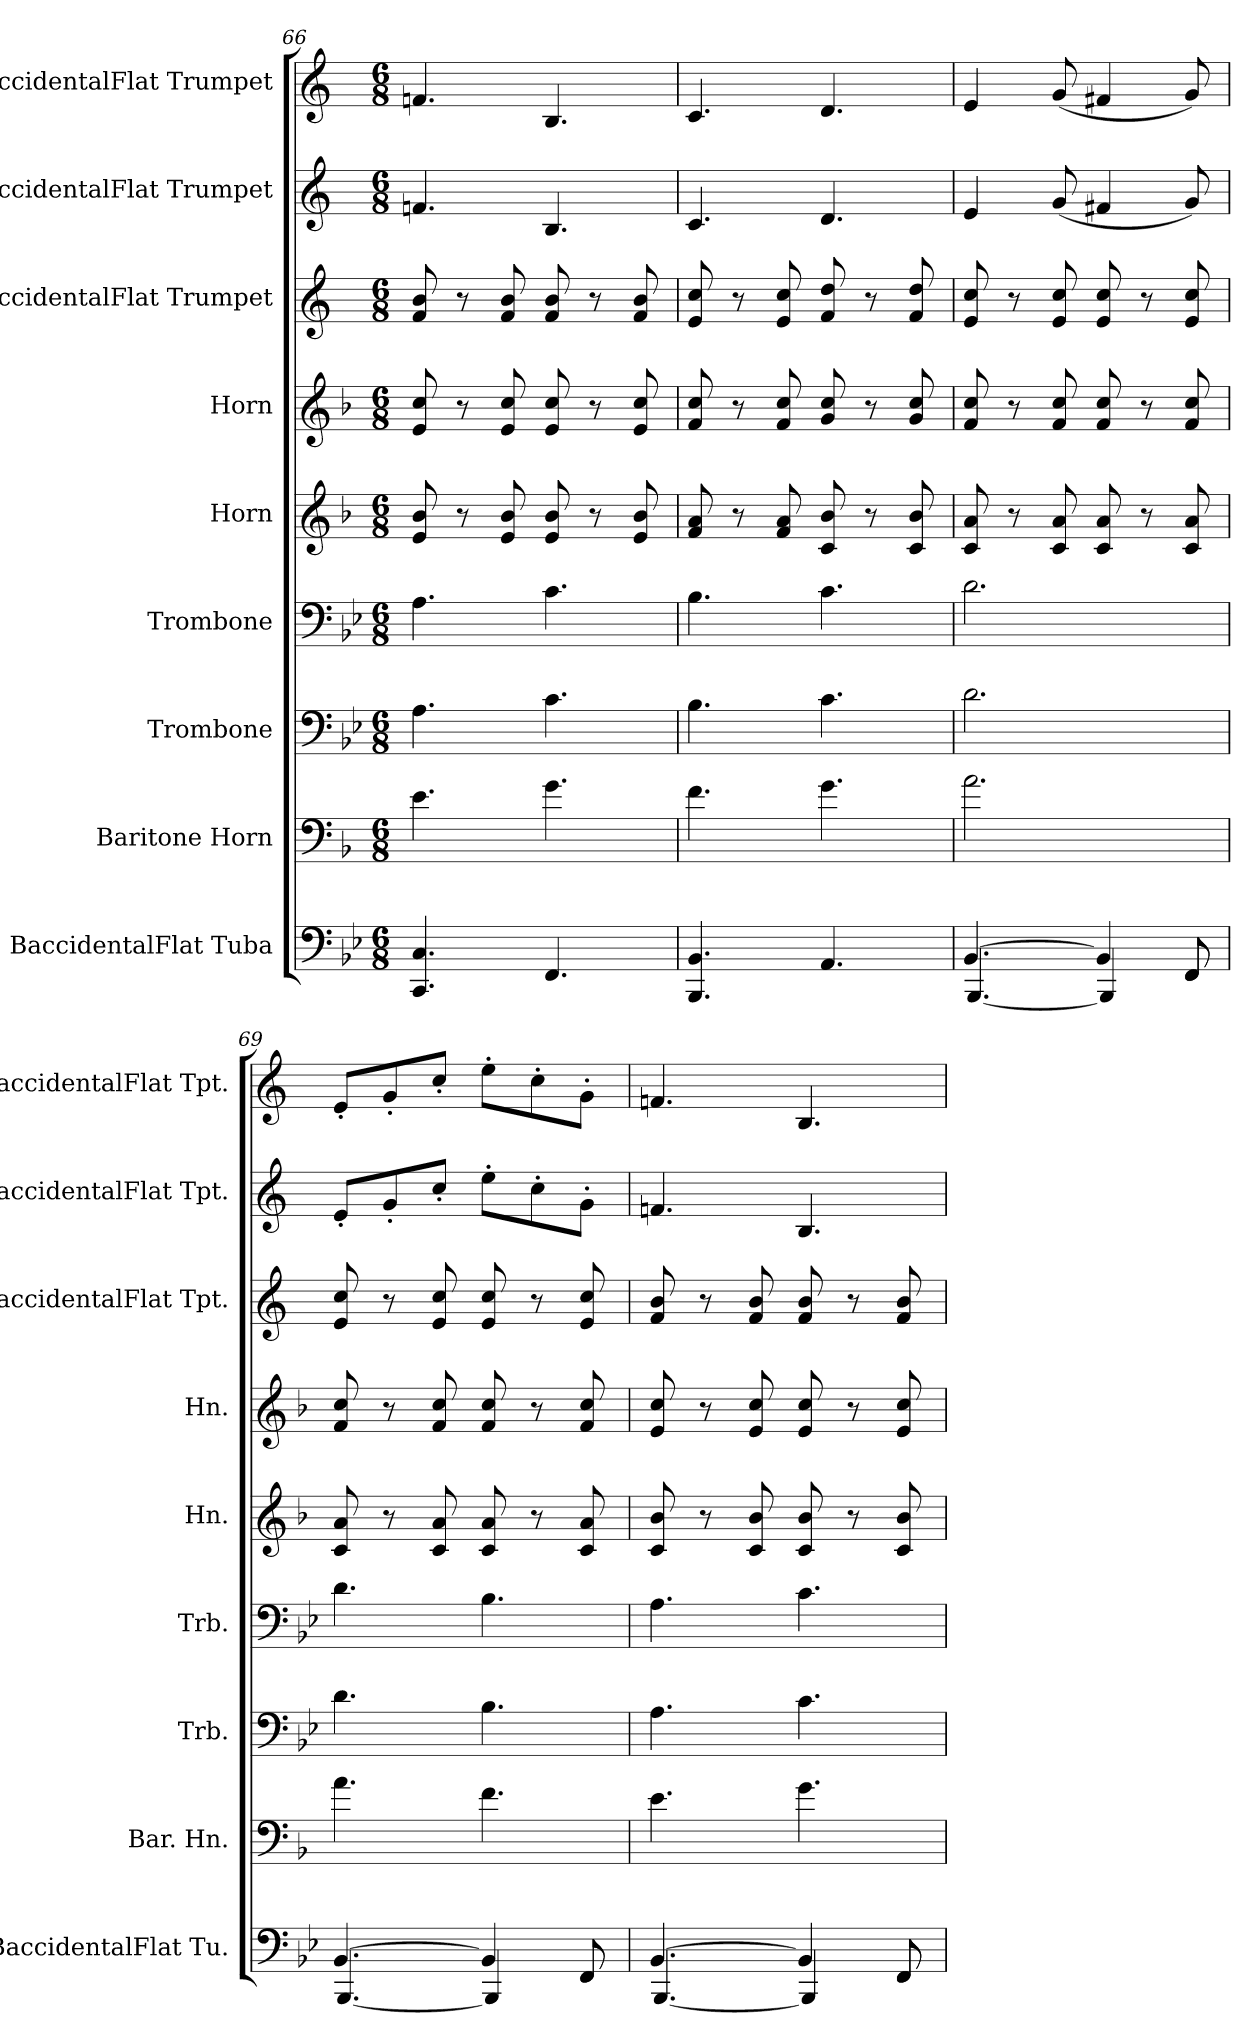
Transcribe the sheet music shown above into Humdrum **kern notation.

**kern	**kern	**kern	**kern	**kern	**kern	**kern	**kern	**kern
*part9	*part8	*part7	*part6	*part5	*part4	*part3	*part2	*part1
*staff9	*staff8	*staff7	*staff6	*staff5	*staff4	*staff3	*staff2	*staff1
*I"BaccidentalFlat Tuba	*I"Baritone Horn	*I"Trombone	*I"Trombone	*I"Horn	*I"Horn	*I"BaccidentalFlat Trumpet	*I"BaccidentalFlat Trumpet	*I"BaccidentalFlat Trumpet
*I'BaccidentalFlat Tu.	*I'Bar. Hn.	*I'Trb.	*I'Trb.	*I'Hn.	*I'Hn.	*I'BaccidentalFlat Tpt.	*I'BaccidentalFlat Tpt.	*I'BaccidentalFlat Tpt.
*clefF4	*clefF4	*clefF4	*clefF4	*clefG2	*clefG2	*clefG2	*clefG2	*clefG2
*	*ITrd4c7	*	*	*ITrd4c7	*ITrd4c7	*ITrd1c2	*ITrd1c2	*ITrd1c2
*k[b-e-]	*k[b-e-]	*k[b-e-]	*k[b-e-]	*k[b-e-]	*k[b-e-]	*k[b-e-]	*k[b-e-]	*k[b-e-]
*M6/8	*M6/8	*M6/8	*M6/8	*M6/8	*M6/8	*M6/8	*M6/8	*M6/8
=66	=66	=66	=66	=66	=66	=66	=66	=66
4.CC/ 4.C/	4.A\	4.A\	4.A\	8A/ 8e-/	8A/ 8f/	8e-/ 8a/	4.e-X/	4.e-X/
.	.	.	.	8r	8r	8r	.	.
.	.	.	.	8A/ 8e-/	8A/ 8f/	8e-/ 8a/	.	.
4.FF/	4.c\	4.c\	4.c\	8A/ 8e-/	8A/ 8f/	8e-/ 8a/	4.A/	4.A/
.	.	.	.	8r	8r	8r	.	.
.	.	.	.	8A/ 8e-/	8A/ 8f/	8e-/ 8a/	.	.
=67	=67	=67	=67	=67	=67	=67	=67	=67
4.BBB-/ 4.BB-/	4.B-\	4.B-\	4.B-\	8B-/ 8d/	8B-/ 8f/	8d/ 8b-/	4.B-/	4.B-/
.	.	.	.	8r	8r	8r	.	.
.	.	.	.	8B-/ 8d/	8B-/ 8f/	8d/ 8b-/	.	.
4.AA/	4.c\	4.c\	4.c\	8F/ 8e-/	8c/ 8f/	8e-/ 8cc/	4.c/	4.c/
.	.	.	.	8r	8r	8r	.	.
.	.	.	.	8F/ 8e-/	8c/ 8f/	8e-/ 8cc/	.	.
!!LO:PB:g=z
=68	=68	=68	=68	=68	=68	=68	=68	=68
*^	*	*	*	*	*	*	*	*
[4.BB-/	[4.BBB-/	2.d\	2.d\	2.d\	8F/ 8d/	8B-/ 8f/	8d/ 8b-/	4d/	4d/
.	.	.	.	.	8r	8r	8r	.	.
.	.	.	.	.	8F/ 8d/	8B-/ 8f/	8d/ 8b-/	(8f/	(8f/
4BB-/]	4BBB-/]	.	.	.	8F/ 8d/	8B-/ 8f/	8d/ 8b-/	4en/	4en/
.	.	.	.	.	8r	8r	8r	.	.
8FF/	8FF/	.	.	.	8F/ 8d/	8B-/ 8f/	8d/ 8b-/	8f/)	8f/)
=69	=69	=69	=69	=69	=69	=69	=69	=69	=69
[4.BB-/	[4.BBB-/	4.d\	4.d\	4.d\	8F/ 8d/	8B-/ 8f/	8d/ 8b-/	8d'/L	8d'/L
.	.	.	.	.	8r	8r	8r	8f'/	8f'/
.	.	.	.	.	8F/ 8d/	8B-/ 8f/	8d/ 8b-/	8b-'/J	8b-'/J
4BB-/]	4BBB-/]	4.B-\	4.B-\	4.B-\	8F/ 8d/	8B-/ 8f/	8d/ 8b-/	8dd'\L	8dd'\L
.	.	.	.	.	8r	8r	8r	8b-'\	8b-'\
8FF/	8FF/	.	.	.	8F/ 8d/	8B-/ 8f/	8d/ 8b-/	8f'\J	8f'\J
=70	=70	=70	=70	=70	=70	=70	=70	=70	=70
[4.BB-/	[4.BBB-/	4.A\	4.A\	4.A\	8F/ 8e-/	8A/ 8f/	8e-/ 8a/	4.e-X/	4.e-X/
.	.	.	.	.	8r	8r	8r	.	.
.	.	.	.	.	8F/ 8e-/	8A/ 8f/	8e-/ 8a/	.	.
4BB-/]	4BBB-/]	4.c\	4.c\	4.c\	8F/ 8e-/	8A/ 8f/	8e-/ 8a/	4.A/	4.A/
.	.	.	.	.	8r	8r	8r	.	.
8FF/	8FF/	.	.	.	8F/ 8e-/	8A/ 8f/	8e-/ 8a/	.	.
*v	*v	*	*	*	*	*	*	*	*
=	=	=	=	=	=	=	=	=
*-	*-	*-	*-	*-	*-	*-	*-	*-
